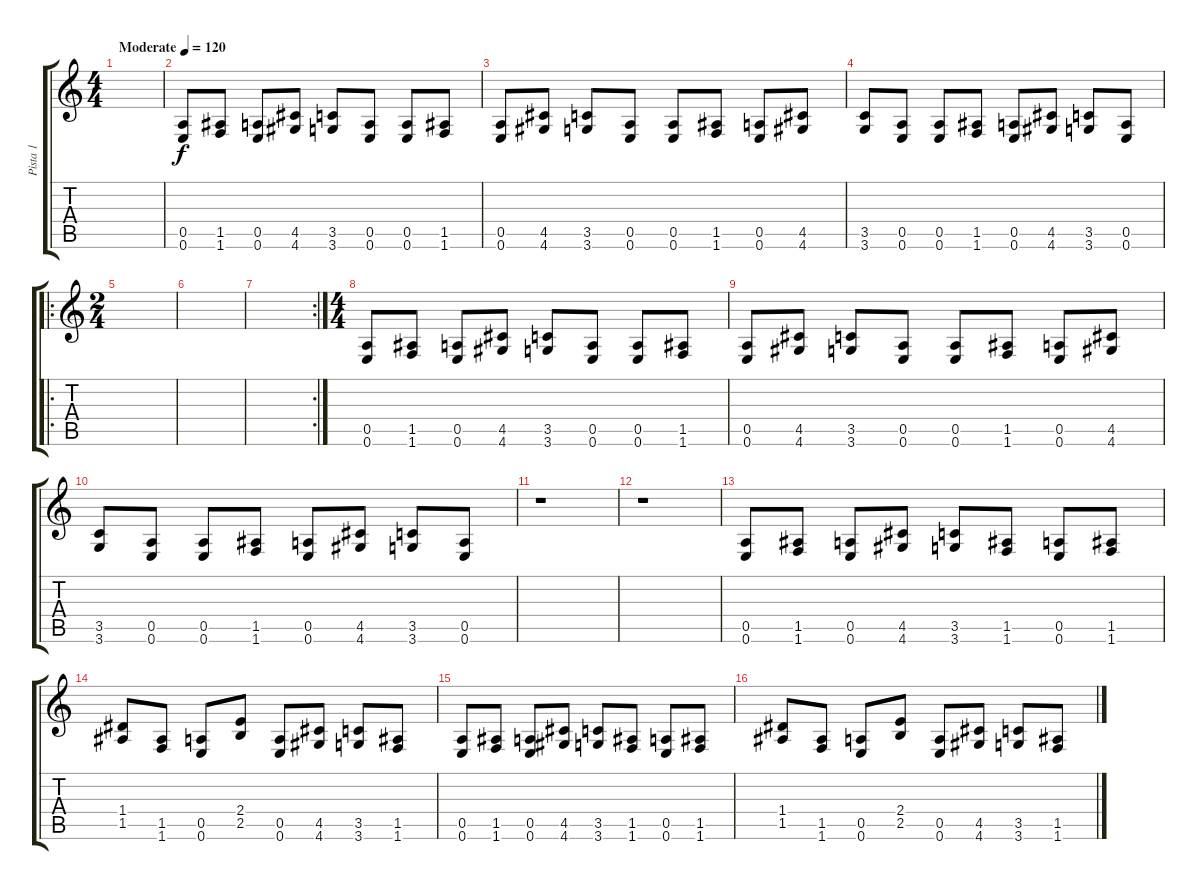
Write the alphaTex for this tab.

\track ("Pista 1" "Pista 1") {instrument distortionguitar}
\staff {score tabs}
\tuning (E4 B3 G3 D3 A2 E2) {hide}
\ts (4 4)
\tempo (120 "Moderate")
\clef g2
\ks c
|
(0.5 0.6).8 (1.5 1.6).8 (0.5 0.6).8 (4.5 4.6).8 (3.5 3.6).8 (0.5 0.6).8 (0.5 0.6).8 (1.5 1.6).8 |
(0.5 0.6).8 (4.5 4.6).8 (3.5 3.6).8 (0.5 0.6).8 (0.5 0.6).8 (1.5 1.6).8 (0.5 0.6).8 (4.5 4.6).8 |
(3.5 3.6).8 (0.5 0.6).8 (0.5 0.6).8 (1.5 1.6).8 (0.5 0.6).8 (4.5 4.6).8 (3.5 3.6).8 (0.5 0.6).8 |
\ro
\ts (2 4)
|
|
\rc 2
|
\ts (4 4)
(0.5 0.6).8 (1.5 1.6).8 (0.5 0.6).8 (4.5 4.6).8 (3.5 3.6).8 (0.5 0.6).8 (0.5 0.6).8 (1.5 1.6).8 |
(0.5 0.6).8 (4.5 4.6).8 (3.5 3.6).8 (0.5 0.6).8 (0.5 0.6).8 (1.5 1.6).8 (0.5 0.6).8 (4.5 4.6).8 |
(3.5 3.6).8 (0.5 0.6).8 (0.5 0.6).8 (1.5 1.6).8 (0.5 0.6).8 (4.5 4.6).8 (3.5 3.6).8 (0.5 0.6).8 |
r.1 |
r.1 |
(0.5 0.6).8 (1.5 1.6).8 (0.5 0.6).8 (4.5 4.6).8 (3.5 3.6).8 (1.5 1.6).8 (0.5 0.6).8 (1.5 1.6).8 |
(1.4 1.5).8 (1.5 1.6).8 (0.5 0.6).8 (2.4 2.5).8 (0.5 0.6).8 (4.5 4.6).8 (3.5 3.6).8 (1.5 1.6).8 |
(0.5 0.6).8 (1.5 1.6).8 (0.5 0.6).8 (4.5 4.6).8 (3.5 3.6).8 (1.5 1.6).8 (0.5 0.6).8 (1.5 1.6).8 |
(1.4 1.5).8 (1.5 1.6).8 (0.5 0.6).8 (2.4 2.5).8 (0.5 0.6).8 (4.5 4.6).8 (3.5 3.6).8 (1.5 1.6).8
